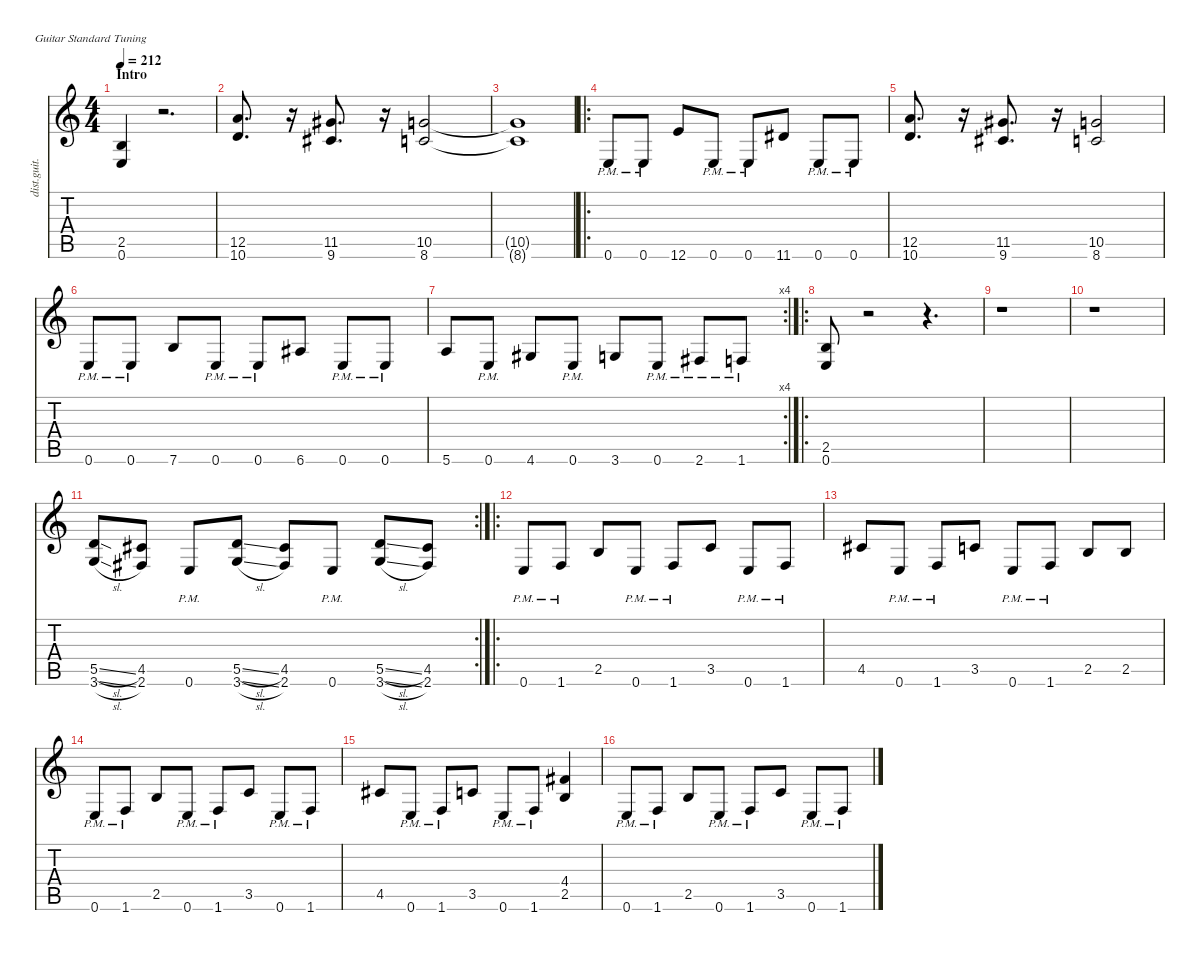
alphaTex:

\defaultSystemsLayout 4
\hideDynamics
\bracketExtendMode nobrackets
\track ("Rhythm Guitar (Kirk)" "dist.guit.") {instrument distortionguitar}
\staff {score tabs}
\tuning (E4 B3 G3 D3 A2 E2)
\ts (4 4)
\beaming (8 2 2 2 2)
\section ("" "Intro")
\tempo 212
\clef g2
\ks c
(2.5 0.6).4{dy mf instrument distortionguitar} r.2{d} |
(12.5 10.6).8{d} r.16 (11.5{acc #} 9.6{acc #}).8{d} r.16 (10.5 8.6).2 |
(10.5{t} 8.6{t}).1 |
\ro
0.6{pm}.8 0.6{pm}.8 12.6.8 0.6{pm}.8 0.6{pm}.8 11.6{acc #}.8 0.6{pm}.8 0.6{pm}.8 |
(12.5 10.6).8{d} r.16 (11.5{acc #} 9.6{acc #}).8{d} r.16 (10.5 8.6).2 |
0.6{pm}.8 0.6{pm}.8 7.6.8 0.6{pm}.8 0.6{pm}.8 6.6{acc #}.8 0.6{pm}.8 0.6{pm}.8 |
\rc 4
5.6.8 0.6{pm}.8 4.6{acc #}.8 0.6{pm}.8 3.6.8 0.6{pm}.8 2.6{pm acc #}.8 1.6{pm}.8 |
\ro
(2.5 0.6).8{dy f} r.2 r.4{d} |
r.1 |
r.1 |
\rc 2
(5.5{sl} 3.6{sl}).8{dy mf} (4.5{acc #} 2.6{acc #}).8 0.6{pm}.8 (5.5{sl} 3.6{sl}).8 (4.5{acc #} 2.6{acc #}).8 0.6{pm}.8 (5.5{sl} 3.6{sl}).8 (4.5{acc #} 2.6{acc #}).8 |
\ro
0.6{pm}.8 1.6{pm}.8 2.5.8 0.6{pm}.8 1.6{pm}.8 3.5.8 0.6{pm}.8 1.6{pm}.8 |
4.5{acc #}.8 0.6{pm}.8 1.6{pm}.8 3.5.8 0.6{pm}.8 1.6{pm}.8 2.5.8 2.5.8 |
0.6{pm}.8 1.6{pm}.8 2.5.8 0.6{pm}.8 1.6{pm}.8 3.5.8 0.6{pm}.8 1.6{pm}.8 |
4.5{acc #}.8 0.6{pm}.8 1.6{pm}.8 3.5.8 0.6{pm}.8 1.6{pm}.8 (4.4{acc #} 2.5).4 |
0.6{pm}.8 1.6{pm}.8 2.5.8 0.6{pm}.8 1.6{pm}.8 3.5.8 0.6{pm}.8 1.6{pm}.8
